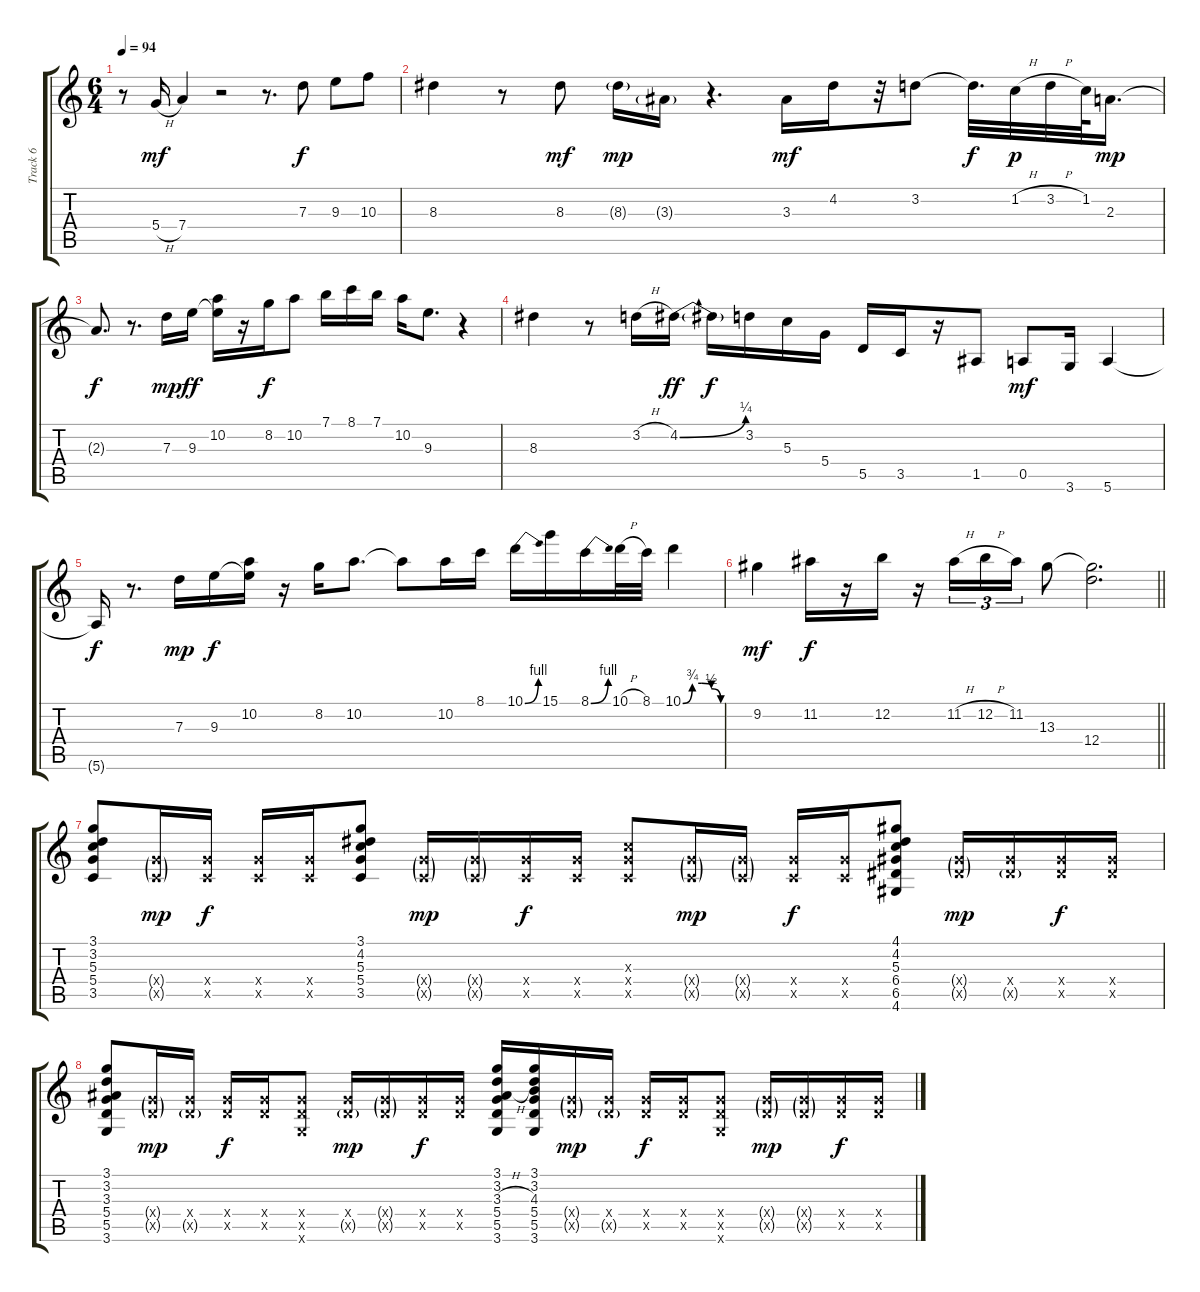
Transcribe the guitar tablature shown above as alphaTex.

\track ("Track 6" "Track 6") {instrument acousticguitarsteel}
\staff {score tabs}
\tuning (E4 B3 G3 D3 A2 E2) {hide}
\ts (6 4)
\tempo 94
\clef g2
\ks c
r.8{dy f} 5.4{h}.16{dy mf} 7.4.4 r.2 r.8{d} 7.3.8{dy f} 9.3.8 10.3.8 |
8.3.4 r.8 8.3.8{dy mf} 8.3{g}.16{dy mp} 3.3{g}.16 r.4{d} 3.3.16{dy mf} 4.2.16 r.32 3.2.8 3.2{t}.32{d dy f} 1.2{h}.32{dy p} 3.2{h}.32 1.2.64 2.3.16{d dy mp} |
2.3{t}.8{d dy f} r.8{d} 7.3.16{dy mp} 9.3.16{dy ff} (10.2 9.3{t}).16 r.16 8.2.16{dy f} 10.2.8 7.1.16 8.1.16 7.1.16 10.2.16 9.3.8{d} r.4 |
8.3.4 r.8 3.2{h}.16 4.2{be (bend 0 0 60 1)}.16{dy ff} 4.2{t}.16{dy f} 3.2.16 5.3.16 5.4.16 5.5.16 3.5.16 r.16 1.5.8 0.5.8{dy mf} 3.6.16 5.6.4 |
5.6{t}.16{dy f} r.8{d} 7.3.16{dy mp} 9.3.16{dy f} (10.2 9.3{t}).16 r.16 8.2.16 10.2.8{d} 10.2{t}.8 10.2.16 8.1.16{beam split} 10.1{be (bend 0 0 60 4)}.16 15.1.16 8.1{be (bend 0 0 60 4)}.16 10.1{h}.32 8.1.32 10.1{be (custom 0 0 15 3 30 3 45 2 60 0)}.4 |
\barLineRight lightlight
9.2.4{dy mf} 11.2.16{dy f} r.16 12.2.16 r.16 11.2{h}.16{tu (3 2)} 12.2{h}.16{tu (3 2)} 11.2.16{tu (3 2)} 13.3.8 (13.3{t} 12.4).2{d} |
(3.1 3.2 5.3 5.4 3.5).8 (5.4{g x} 3.5{g x}).16{dy mp} (5.4{x} 3.5{x}).16{dy f} (5.4{x} 3.5{x}).16 (5.4{x} 3.5{x}).16 (3.1 4.2 5.3 5.4 3.5).8 (5.4{g x} 3.5{g x}).16{dy mp} (5.4{g x} 3.5{g x}).16 (5.4{x} 3.5{x}).16{dy f} (5.4{x} 3.5{x}).16 (5.3{x} 5.4{x} 3.5{x}).8 (5.4{g x} 3.5{g x}).16{dy mp} (5.4{g x} 3.5{g x}).16 (5.4{x} 3.5{x}).16{dy f} (5.4{x} 3.5{x}).16 (4.1 4.2 5.3 6.4 6.5 4.6).8 (6.4{g x} 6.5{g x}).16{dy mp} (6.4{x} 6.5{g x}).16 (6.4{x} 6.5{x}).16{dy f} (6.4{x} 6.5{x}).16 |
(3.1 3.2 3.3 5.4 5.5 3.6).8 (5.4{g x} 5.5{g x}).16{dy mp} (5.4{x} 5.5{g x}).16 (5.4{x} 5.5{x}).16{dy f} (5.4{x} 5.5{x}).16 (5.4{x} 5.5{x} 3.6{x}).8 (5.4{x} 5.5{g x}).16{dy mp} (5.4{g x} 5.5{g x}).16 (5.4{x} 5.5{x}).16{dy f} (5.4{x} 5.5{x}).16 (3.1 3.2 3.3{h} 5.4 5.5 3.6).16 (3.1 3.2 4.3 5.4 5.5 3.6).16 (5.4{g x} 5.5{g x}).16{dy mp} (5.4{x} 5.5{g x}).16 (5.4{x} 5.5{x}).16{dy f} (5.4{x} 5.5{x}).16 (5.4{x} 5.5{x} 3.6{x}).8 (5.4{g x} 5.5{g x}).16{dy mp} (5.4{g x} 5.5{g x}).16 (5.4{x} 5.5{x}).16{dy f} (5.4{x} 5.5{x}).16
